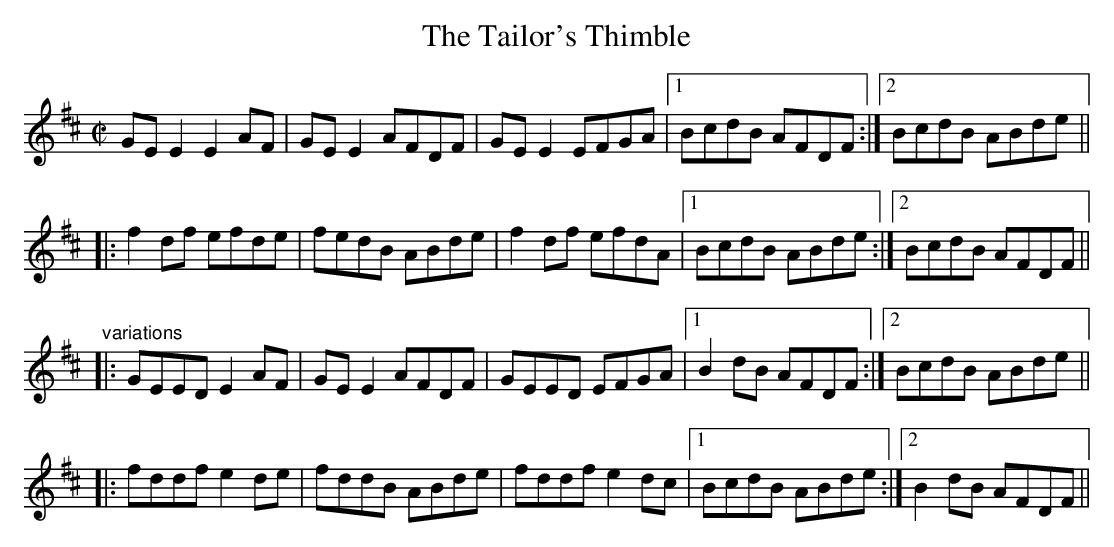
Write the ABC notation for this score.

X:1
T:Tailor's Thimble, The
M:C|
K:Edor
GEE2 E2AF|GEE2 AFDF|GEE2 EFGA|1 BcdB AFDF:|2 BcdB ABde||
|:f2df efde|fedB ABde|f2df efdA|1 BcdB ABde:|2 BcdB AFDF||
"variations"
|:GEED E2AF|GEE2 AFDF|GEED EFGA|1 B2dB AFDF:|2 BcdB ABde||
|:fddf e2de|fddB ABde|fddf e2dc|1 BcdB ABde:|2 B2dB AFDF||
